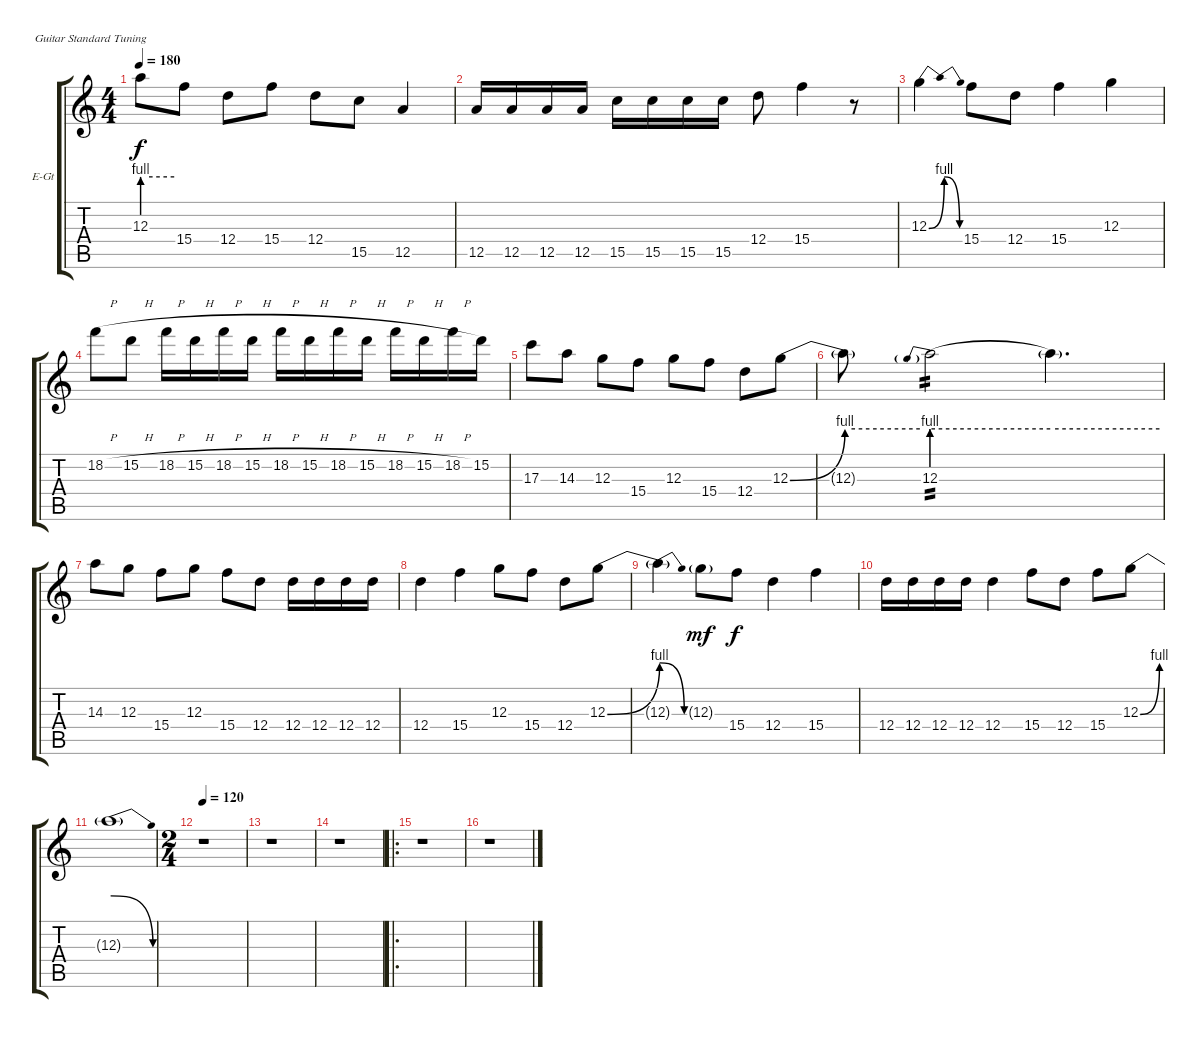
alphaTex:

\bracketExtendMode groupsimilarinstruments
\firstSystemTrackNameOrientation horizontal
\otherSystemsTrackNameOrientation horizontal
\track ("Pista 1" "E-Gt") {instrument distortionguitar}
\staff {score tabs}
\tuning (E4 B3 G3 D3 A2 E2)
\ts (4 4)
\tempo 180
\clef g2
\ks c
12.3{be (hold 0 4 60 4) t}.8{dy f} 15.4.8 12.4.8 15.4.8 12.4.8 15.5.8 12.5.4 |
12.5.16 12.5.16 12.5.16 12.5.16 15.5.16 15.5.16 15.5.16 15.5.16 12.4.8 15.4.4 r.8 |
12.3{be (bendrelease 0 0 30 4 30 4 60 0)}.4 15.4.8 12.4.8 15.4.4 12.3.4 |
18.2{h}.8 15.2{h}.8 18.2{h}.16 15.2{h}.16 18.2{h}.16 15.2{h}.16 18.2{h}.16 15.2{h}.16 18.2{h}.16 15.2{h}.16 18.2{h}.16 15.2{h}.16 18.2{h}.16 15.2.16 |
17.3.8 14.3.8 12.3.8 15.4.8 12.3.8 15.4.8 12.4.8 12.3{be (bend 0 0 60 4)}.8 |
12.3{be (hold 0 4 60 4) t}.8 12.3{be (prebend 0 4 60 4)}.2{tp 2} 12.3{be (hold 0 4 60 4) t}.4{d} |
14.3.8 12.3.8 15.4.8 12.3.8 15.4.8 12.4.8 12.4.16 12.4.16 12.4.16 12.4.16 |
12.4.4 15.4.4 12.3.8 15.4.8 12.4.8 12.3{be (bend 0 0 60 4)}.8 |
12.3{be (release 0 4 60 0) t}.4 12.3{g}.8{dy mf} 15.4.8{dy f} 12.4.4 15.4.4 |
12.4.16 12.4.16 12.4.16 12.4.16 12.4.4 15.4.8 12.4.8 15.4.8 12.3{be (bend 0 0 60 4)}.8 |
12.3{be (release 0 4 60 0) t}.1 |
\ts (2 4)
\beaming (8 2 2)
\tempo 120
r.1 |
r.1 |
r.1 |
\ro
r.1 |
r.1
